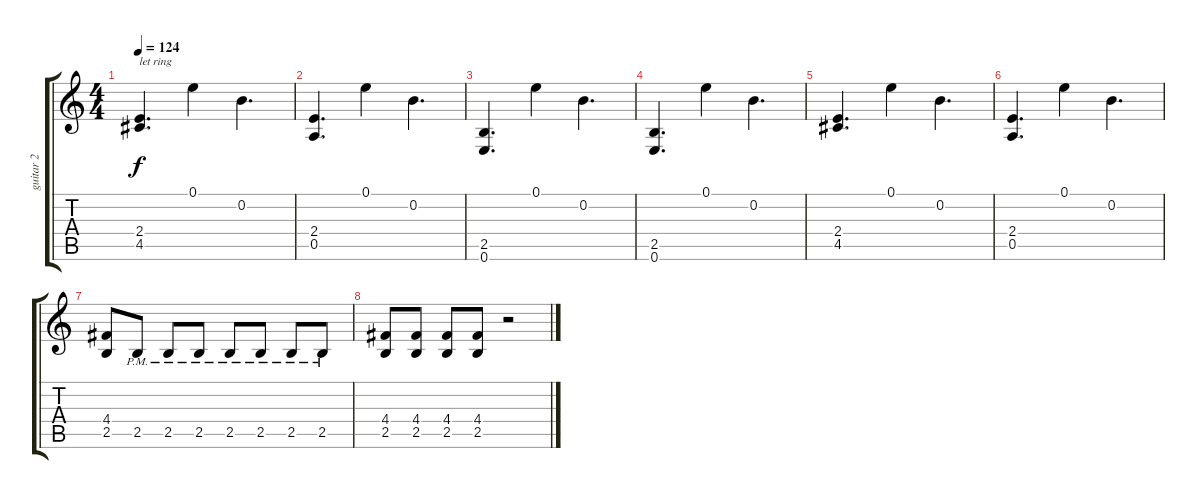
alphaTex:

\track ("guitar 2" "guitar 2") {instrument overdrivenguitar}
\staff {score tabs}
\tuning (E4 B3 G3 D3 A2 E2) {hide}
\ts (4 4)
\tempo 124
\clef g2
\ks c
(2.4 4.5).4{d txt "let ring" dy f instrument electricguitarclean} 0.1.4 0.2.4{d} |
(2.4 0.5).4{d} 0.1.4 0.2.4{d} |
(2.5 0.6).4{d} 0.1.4 0.2.4{d} |
(2.5 0.6).4{d} 0.1.4 0.2.4{d} |
(2.4 4.5).4{d} 0.1.4 0.2.4{d} |
(2.4 0.5).4{d} 0.1.4 0.2.4{d} |
(4.4 2.5).8{instrument overdrivenguitar} 2.5{pm}.8 2.5{pm}.8 2.5{pm}.8 2.5{pm}.8 2.5{pm}.8 2.5{pm}.8 2.5{pm}.8 |
(4.4 2.5).8 (4.4 2.5).8 (4.4 2.5).8 (4.4 2.5).8 r.2
